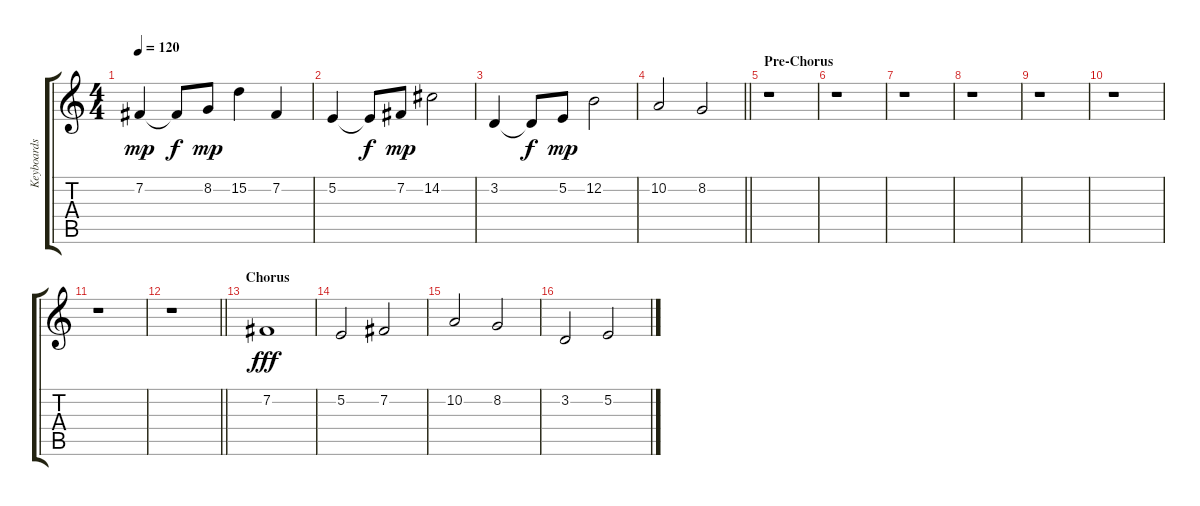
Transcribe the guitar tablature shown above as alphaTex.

\track ("Keyboards" "Keyboards") {instrument stringensemble1}
\staff {score tabs}
\tuning (E4 B3 G3 D3 A2 E2) {hide}
\ts (4 4)
\tempo 120
\clef g2
\ks c
7.2.4{dy mp} 7.2{t}.8{dy f} 8.2.8{dy mp} 15.2.4 7.2.4 |
5.2.4 5.2{t}.8{dy f} 7.2.8{dy mp} 14.2.2 |
3.2.4 3.2{t}.8{dy f} 5.2.8{dy mp} 12.2.2 |
\barLineRight lightlight
10.2.2 8.2.2 |
\section ("" "Pre-Chorus")
r.1 |
r.1 |
r.1 |
r.1 |
r.1 |
r.1 |
r.1 |
\barLineRight lightlight
r.1 |
\section ("" "Chorus")
7.2.1{dy fff instrument brightacousticpiano} |
5.2.2 7.2.2 |
10.2.2 8.2.2 |
3.2.2 5.2.2
